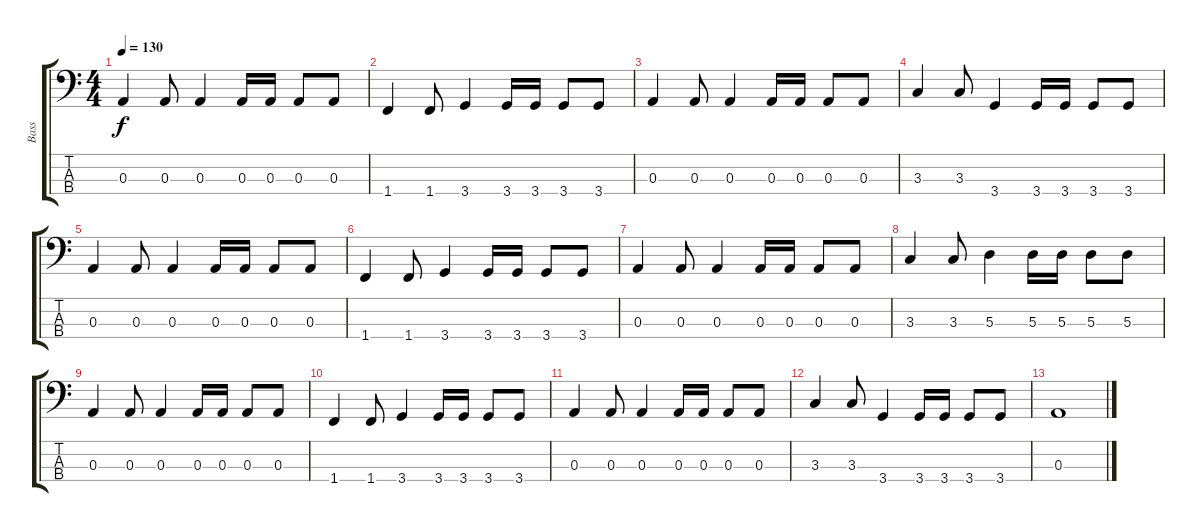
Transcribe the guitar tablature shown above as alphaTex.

\track ("Bass" "Bass") {instrument electricbasspick}
\staff {score tabs}
\tuning (G2 D2 A1 E1) {hide}
\ts (4 4)
\tempo 130
\clef f4
\ks c
0.3.4{dy f} 0.3.8 0.3.4 0.3.16 0.3.16 0.3.8 0.3.8 |
1.4.4 1.4.8 3.4.4 3.4.16 3.4.16 3.4.8 3.4.8 |
0.3.4 0.3.8 0.3.4 0.3.16 0.3.16 0.3.8 0.3.8 |
3.3.4 3.3.8 3.4.4 3.4.16 3.4.16 3.4.8 3.4.8 |
0.3.4 0.3.8 0.3.4 0.3.16 0.3.16 0.3.8 0.3.8 |
1.4.4 1.4.8 3.4.4 3.4.16 3.4.16 3.4.8 3.4.8 |
0.3.4 0.3.8 0.3.4 0.3.16 0.3.16 0.3.8 0.3.8 |
3.3.4 3.3.8 5.3.4 5.3.16 5.3.16 5.3.8 5.3.8 |
0.3.4 0.3.8 0.3.4 0.3.16 0.3.16 0.3.8 0.3.8 |
1.4.4 1.4.8 3.4.4 3.4.16 3.4.16 3.4.8 3.4.8 |
0.3.4 0.3.8 0.3.4 0.3.16 0.3.16 0.3.8 0.3.8 |
3.3.4 3.3.8 3.4.4 3.4.16 3.4.16 3.4.8 3.4.8 |
0.3.1
